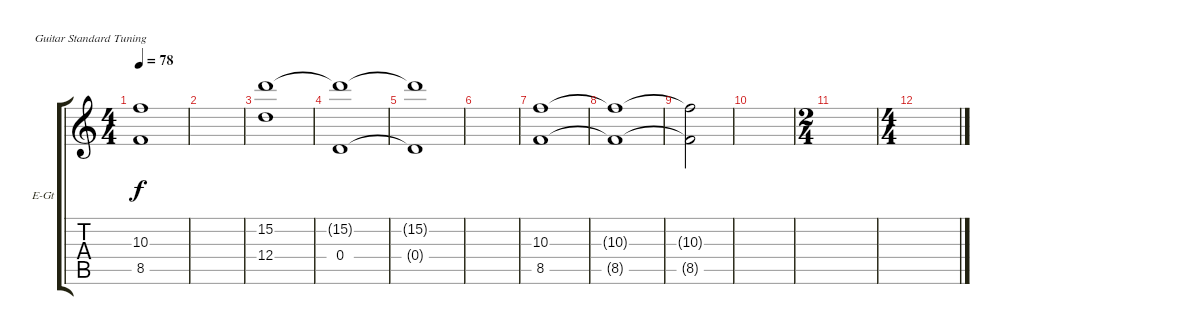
\defaultSystemsLayout 4
\bracketExtendMode groupsimilarinstruments
\firstSystemTrackNameOrientation horizontal
\otherSystemsTrackNameOrientation horizontal
\track ("Electric Guitar" "E-Gt") {instrument electricguitarclean}
\staff {score tabs}
\tuning (E4 B3 G3 D3 A2 E2)
\ts (4 4)
\tempo 78
\clef g2
\scale
0.333333
\ks c
(8.5{t} 10.3{t}).1{dy f} |
\scale
0.333333 |
\scale
0.333333 (15.2 12.4).1 |
\scale
0.333333 (15.2{t} 0.4).1 |
\scale
0.333333 (0.4{t} 15.2{t}).1 |
\scale
0.333333 |
\scale
0.333333 (10.3 8.5).1 |
\scale
0.333333 (8.5{t} 10.3{t}).1 |
\scale
0.333333 (8.5{t} 10.3{t}).2 |
\scale
0.333333 |
\ts (2 4)
\scale
0.333333 |
\ts (4 4)
\scale
0.333333 |
\scale
0.333333 |
\scale
0.333333 |
\scale
0.333333 |
\scale
0.333333
